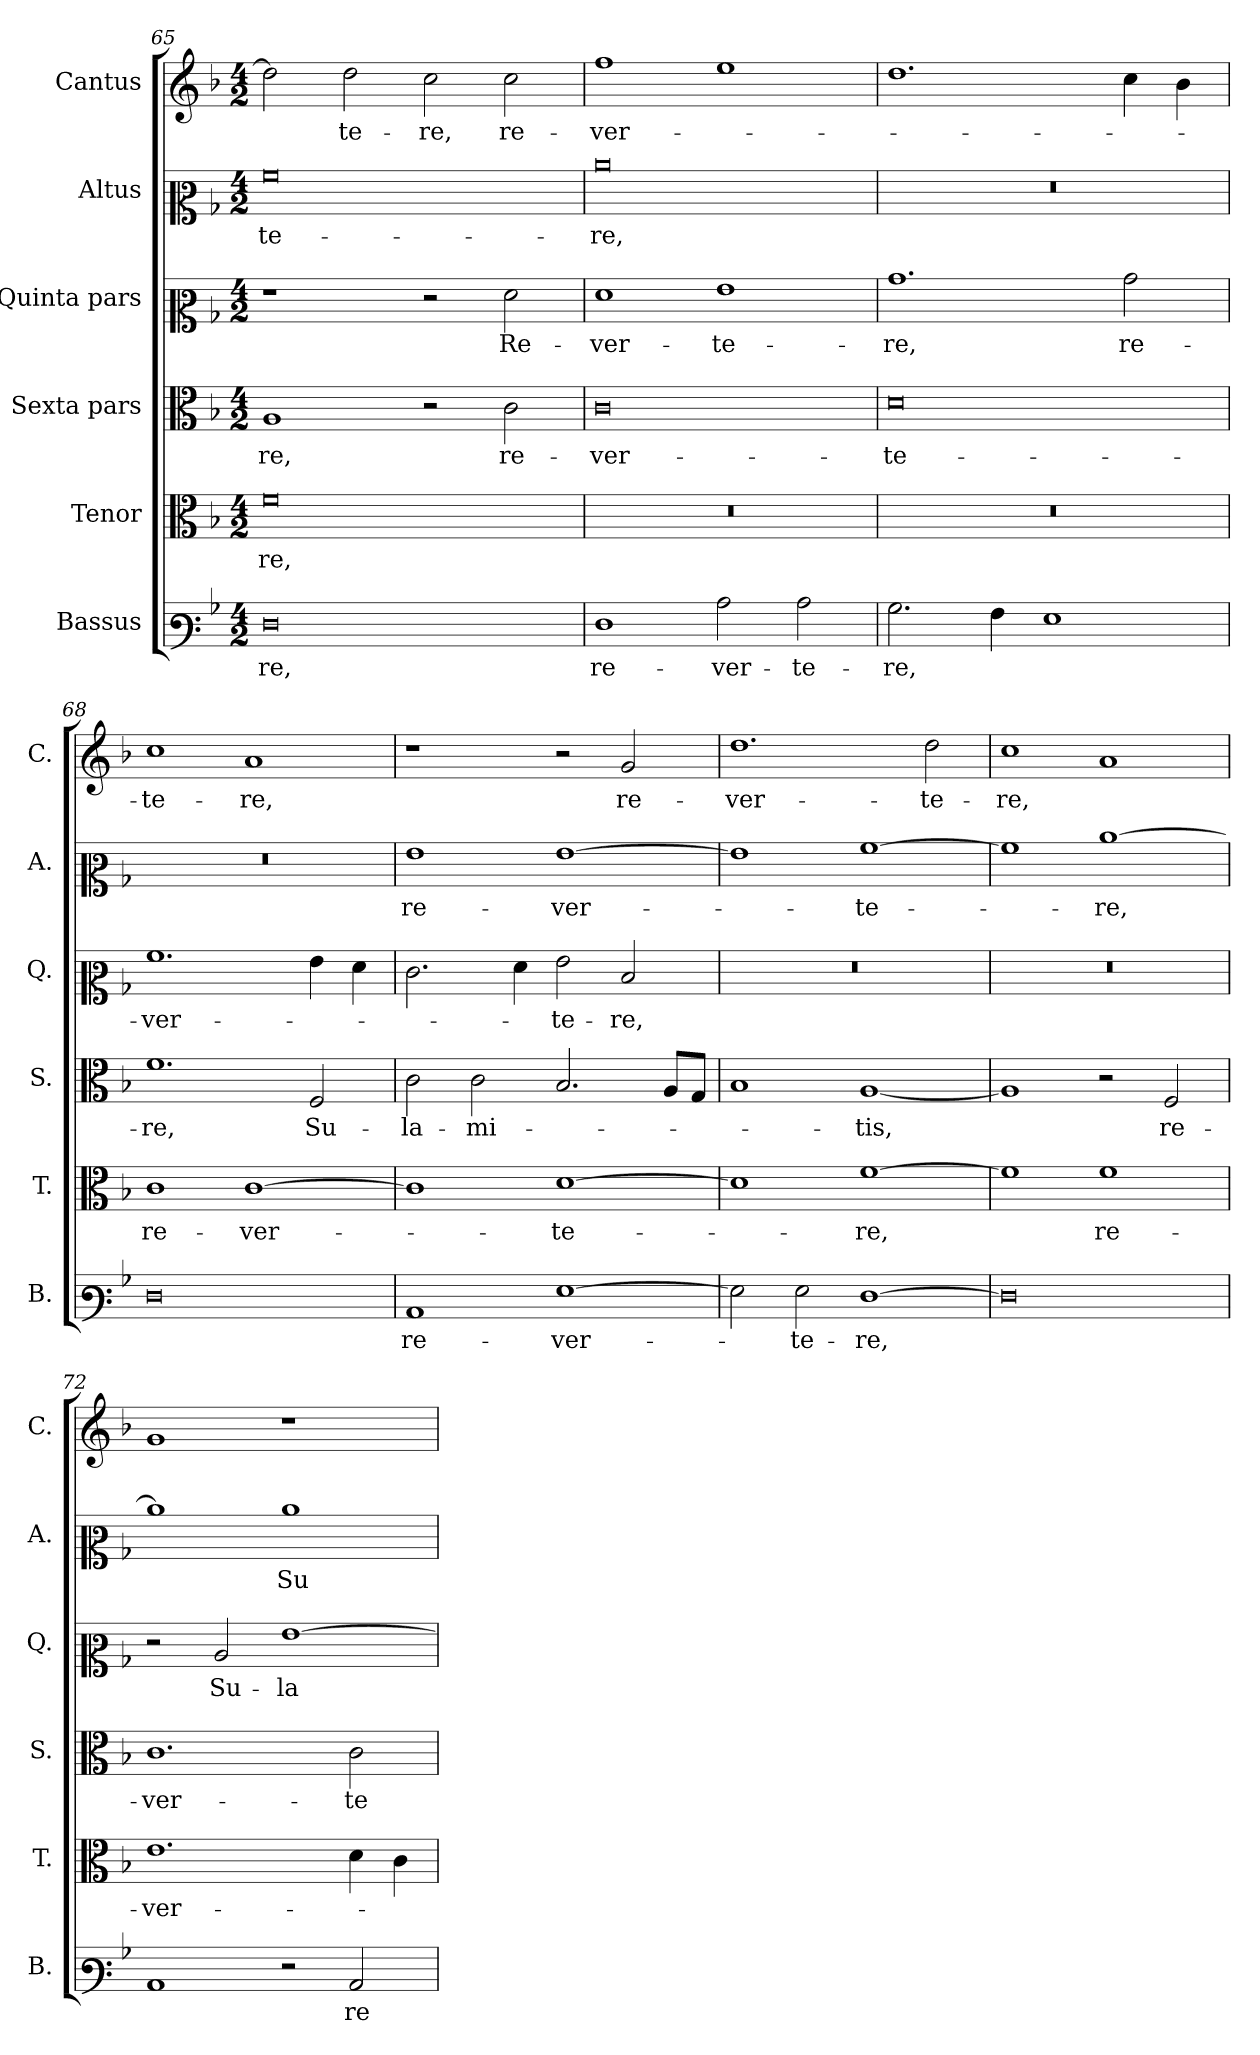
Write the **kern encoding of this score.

**kern	**text	**kern	**text	**kern	**text	**kern	**text	**kern	**text	**kern	**text
*part6	*part6	*part5	*part5	*part4	*part4	*part3	*part3	*part2	*part2	*part1	*part1
*staff6	*staff6	*staff5	*staff5	*staff4	*staff4	*staff3	*staff3	*staff2	*staff2	*staff1	*staff1
*I"Bassus	*	*I"Tenor	*	*I"Sexta pars	*	*I"Quinta pars	*	*I"Altus	*	*I"Cantus	*
*I'B.	*	*I'T.	*	*I'S.	*	*I'Q.	*	*I'A.	*	*I'C.	*
*clefF3	*	*clefC3	*	*clefC3	*	*clefC2	*	*clefC2	*	*clefG2	*
*k[b-]	*	*k[b-]	*	*k[b-]	*	*k[b-]	*	*k[b-]	*	*k[b-]	*
*M4/2	*	*M4/2	*	*M4/2	*	*M4/2	*	*M4/2	*	*M4/2	*
=65	=65	=65	=65	=65	=65	=65	=65	=65	=65	=65	=65
!	!LO:LY:b	!	!LO:LY:b	!	!LO:LY:b	!	!	!	!LO:LY:b	!	!
0F	-re,	0f	-re,	1A	-re,	1r	.	0a	-te-	2dd\]	.
!	!	!	!	!	!	!	!	!	!	!	!LO:LY:b
.	.	.	.	.	.	.	.	.	.	2dd\	te-
!	!	!	!	!	!	!	!	!	!	!	!LO:LY:b
.	.	.	.	2r	.	2r	.	.	.	2cc\	-re,
!	!	!	!	!	!LO:LY:b	!	!LO:LY:b	!	!	!	!LO:LY:b
.	.	.	.	2c\	re-	2f\	Re-	.	.	2cc\	re-
=66	=66	=66	=66	=66	=66	=66	=66	=66	=66	=66	=66
!	!LO:LY:b	!	!	!	!LO:LY:b	!	!LO:LY:b	!	!LO:LY:b	!	!LO:LY:b
1F	re-	0r	.	0c	-ver-	1f	-ver-	0cc	-re,	1ff	-ver-
!	!LO:LY:b	!	!	!	!	!	!LO:LY:b	!	!	!	!
2c\	-ver-	.	.	.	.	1g	-te-	.	.	1ee	.
!	!LO:LY:b	!	!	!	!	!	!	!	!	!	!
2c\	-te-	.	.	.	.	.	.	.	.	.	.
=67	=67	=67	=67	=67	=67	=67	=67	=67	=67	=67	=67
!	!LO:LY:b	!	!	!	!LO:LY:b	!	!LO:LY:b	!	!	!	!
2.B-\	-re,	0r	.	0d	-te-	1.b-	-re,	0r	.	1.dd	.
4A\	.	.	.	.	.	.	.	.	.	.	.
1G	.	.	.	.	.	.	.	.	.	.	.
!	!	!	!	!	!	!	!LO:LY:b	!	!	!	!
.	.	.	.	.	.	2b-\	re-	.	.	4cc\	.
.	.	.	.	.	.	.	.	.	.	4b-\	.
!!LO:LB:g=z
=68	=68	=68	=68	=68	=68	=68	=68	=68	=68	=68	=68
!	!	!	!LO:LY:b	!	!LO:LY:b	!	!LO:LY:b	!	!	!	!LO:LY:b
0F	.	1c	re-	1.f	-re,	1.a	-ver-	0r	.	1cc	-te-
!	!	!	!LO:LY:b	!	!	!	!	!	!	!	!LO:LY:b
.	.	[1c	-ver-	.	.	.	.	.	.	1a	-re,
!	!	!	!	!	!LO:LY:b	!	!	!	!	!	!
.	.	.	.	2F/	Su-	4g\	.	.	.	.	.
.	.	.	.	.	.	4f\	.	.	.	.	.
=69	=69	=69	=69	=69	=69	=69	=69	=69	=69	=69	=69
!	!LO:LY:b	!	!	!	!LO:LY:b	!	!	!	!LO:LY:b	!	!
1C	re-	1c]	.	2c\	-la-	2.e\	.	1g	re-	1r	.
!	!	!	!	!	!LO:LY:b	!	!	!	!	!	!
.	.	.	.	2c\	-mi-	.	.	.	.	.	.
.	.	.	.	.	.	4f\	.	.	.	.	.
!	!LO:LY:b	!	!LO:LY:b	!	!	!	!LO:LY:b	!	!LO:LY:b	!	!
[1G	-ver-	[1d	-te-	2.B-/	.	2g\	-te-	[1g	-ver-	2r	.
!	!	!	!	!	!	!	!LO:LY:b	!	!	!	!LO:LY:b
.	.	.	.	.	.	2d/	-re,	.	.	2g/	re-
.	.	.	.	8A/L	.	.	.	.	.	.	.
.	.	.	.	8G/J	.	.	.	.	.	.	.
=70	=70	=70	=70	=70	=70	=70	=70	=70	=70	=70	=70
!	!	!	!	!	!	!	!	!	!	!	!LO:LY:b
2G\]	.	1d]	.	1B-	.	0r	.	1g]	.	1.dd	-ver-
!	!LO:LY:b	!	!	!	!	!	!	!	!	!	!
2G\	-te-	.	.	.	.	.	.	.	.	.	.
!	!LO:LY:b	!	!LO:LY:b	!	!LO:LY:b	!	!	!	!LO:LY:b	!	!
[1F	-re,	[1f	-re,	[1A	-tis,	.	.	[1a	-te-	.	.
!	!	!	!	!	!	!	!	!	!	!	!LO:LY:b
.	.	.	.	.	.	.	.	.	.	2dd\	-te-
=71	=71	=71	=71	=71	=71	=71	=71	=71	=71	=71	=71
!	!	!	!	!	!	!	!	!	!	!	!LO:LY:b
0F]	.	1f]	.	1A]	.	0r	.	1a]	.	1cc	-re,
!	!	!	!LO:LY:b	!	!	!	!	!	!LO:LY:b	!	!
.	.	1f	re-	2r	.	.	.	[1cc	-re,	1a	.
!	!	!	!	!	!LO:LY:b	!	!	!	!	!	!
.	.	.	.	2F/	re-	.	.	.	.	.	.
=72	=72	=72	=72	=72	=72	=72	=72	=72	=72	=72	=72
!	!	!	!LO:LY:b	!	!LO:LY:b	!	!	!	!	!	!
1C	.	1.e	-ver-	1.c	-ver-	2r	.	1cc]	.	1g	.
!	!	!	!	!	!	!	!LO:LY:b	!	!	!	!
.	.	.	.	.	.	2c/	Su-	.	.	.	.
!	!	!	!	!	!	!	!LO:LY:b	!	!LO:LY:b	!	!
2r	.	.	.	.	.	[1g	-la-	1cc	Su-	1r	.
!	!LO:LY:b	!	!	!	!LO:LY:b	!	!	!	!	!	!
2C/	re-	4d\	.	2c\	-te-	.	.	.	.	.	.
.	.	4c\	.	.	.	.	.	.	.	.	.
=	=	=	=	=	=	=	=	=	=	=	=
*-	*-	*-	*-	*-	*-	*-	*-	*-	*-	*-	*-
